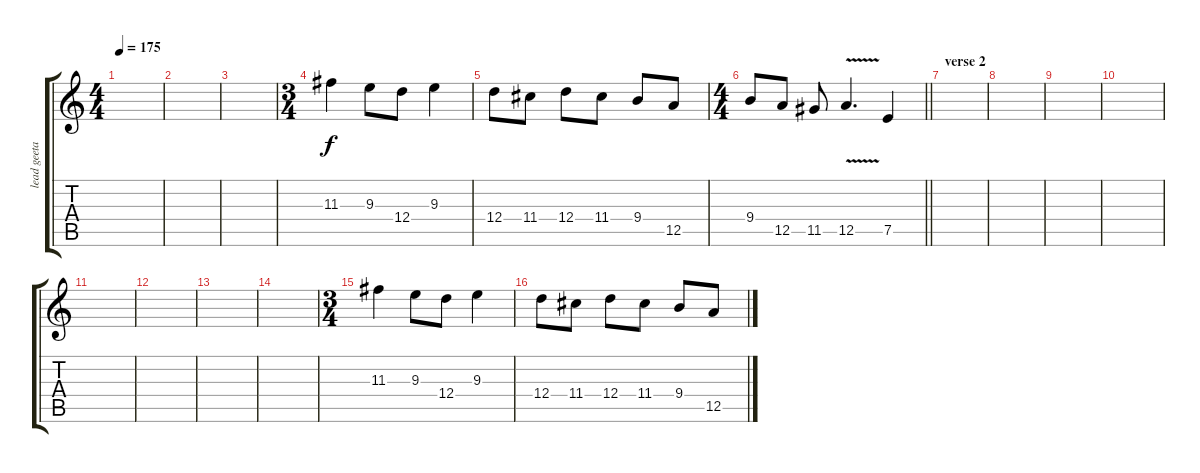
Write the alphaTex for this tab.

\track ("lead geetar" "lead geeta") {instrument distortionguitar}
\staff {score tabs}
\tuning (E4 B3 G3 D3 A2 E2) {hide}
\ts (4 4)
\tempo 175
\clef g2
\ks c
|
|
|
\ts (3 4)
11.3.4 9.3.8 12.4.8 9.3.4 |
12.4.8 11.4.8 12.4.8 11.4.8 9.4.8 12.5.8 |
\ts (4 4)
\barLineRight lightlight
9.4.8 12.5.8 11.5.8 12.5{v}.4{d} 7.5.4 |
\section ("" "verse 2")
|
|
|
|
|
|
|
|
\ts (3 4)
11.3.4 9.3.8 12.4.8 9.3.4 |
12.4.8 11.4.8 12.4.8 11.4.8 9.4.8 12.5.8
